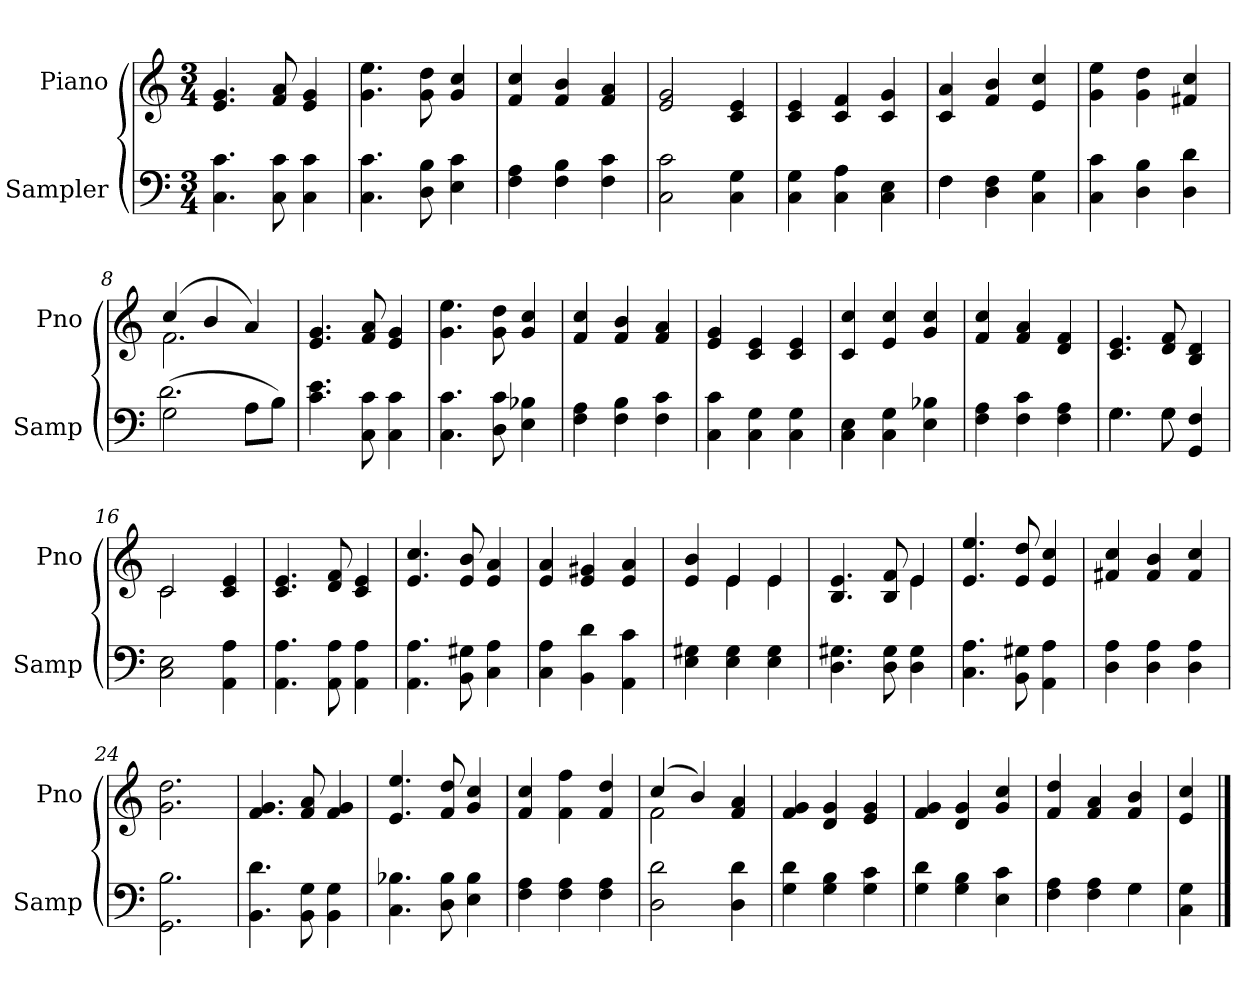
**kern	**kern
*part2	*part1
*staff2	*staff1
*I"Sampler	*I"Piano
*I'Samp	*I'Pno
*clefF4	*clefG2
*M3/4	*M3/4
=1	=1
4.C 4.c	4.e 4.g
8C 8c	8f 8a
4C 4c	4e 4g
=2	=2
4.C 4.c	4.g 4.ee
8D 8B	8g 8dd
4E 4c	4g 4cc
=3	=3
4F 4A	4f 4cc
4F 4B	4f 4b
4F 4c	4f 4a
=4	=4
2C 2c	2e 2g
4C 4G	4c 4e
=5	=5
4C 4G	4c 4e
4C 4A	4c 4f
4C 4E	4c 4g
=6	=6
*^	*
4F\	4F	4c 4a
4D 4F	2ryy	4f 4b
4C 4G	.	4e 4cc
*v	*v	*
=7	=7
4C 4c	4g 4ee
4D 4B	4g 4dd
4D 4d	4f#X 4cc
=8	=8
*^	*^
(2G\	2.d	(4cc/	2.f
.	.	4b/	.
8A\L	.	4a/)	.
8B\J)	.	.	.
*v	*v	*	*
*	*v	*v
=9	=9
4.c 4.e	4.e 4.g
8C 8c	8f 8a
4C 4c	4e 4g
=10	=10
4.C 4.c	4.g 4.ee
8D 8c	8g 8dd
4E 4B-X	4g 4cc
=11	=11
4F 4A	4f 4cc
4F 4B	4f 4b
4F 4c	4f 4a
=12	=12
4C 4c	4e 4g
4C 4G	4c 4e
4C 4G	4c 4e
=13	=13
4C 4E	4c 4cc
4C 4G	4e 4cc
4E 4B-X	4g 4cc
=14	=14
4F 4A	4f 4cc
4F 4c	4f 4a
4F 4A	4d 4f
=15	=15
*^	*
4.G\	4.G	4.c 4.e
8G\	8G	8d 8f
4GG 4F	4ryy	4B 4d
*v	*v	*
=16	=16
*	*^
2C 2E	2c/	2c
4AA 4A	4c 4e	4ryy
*	*v	*v
=17	=17
4.AA 4.A	4.c 4.e
8AA 8A	8d 8f
4AA 4A	4c 4e
=18	=18
4.AA 4.A	4.e 4.cc
8BB 8G#X	8e 8b
4C 4A	4e 4a
=19	=19
4C 4A	4e 4a
4BB 4d	4e 4g#X
4AA 4c	4e 4a
=20	=20
*	*^
4E 4G#X	4e 4b	4ryy
4E 4G#	4e/	4e
4E 4G#	4e/	4e
=21	=21	=21
4.D 4.G#X	4.B 4.e	2ryy
8D 8G#	8B 8f	.
4D 4G#	4e/	4e
*	*v	*v
=22	=22
4.C 4.A	4.e 4.ee
8BB 8G#X	8e 8dd
4AA 4A	4e 4cc
=23	=23
4D 4A	4f#X 4cc
4D 4A	4f# 4b
4D 4A	4f# 4cc
=24	=24
2.GG 2.B	2.g 2.dd
=25	=25
4.BB 4.d	4.f 4.g
8BB 8G	8f 8a
4BB 4G	4f 4g
=26	=26
4.C 4.B-X	4.e 4.ee
8D 8B-	8f 8dd
4E 4B-	4g 4cc
=27	=27
4F 4A	4f 4cc
4F 4A	4f 4ff
4F 4A	4f 4dd
=28	=28
*	*^
2D 2d	(4cc/	2f
.	4b/)	.
4D 4d	4f 4a	4ryy
*	*v	*v
=29	=29
4G 4d	4f 4g
4G 4B	4d 4g
4G 4c	4e 4g
=30	=30
4G 4d	4f 4g
4G 4B	4d 4g
4E 4c	4g 4cc
=31	=31
*^	*
4F 4A	2ryy	4f 4dd
4F 4A	.	4f 4a
4G\	4G	4f 4b
*v	*v	*
=32	=32
4C 4G	4e 4cc
==	==
*-	*-
